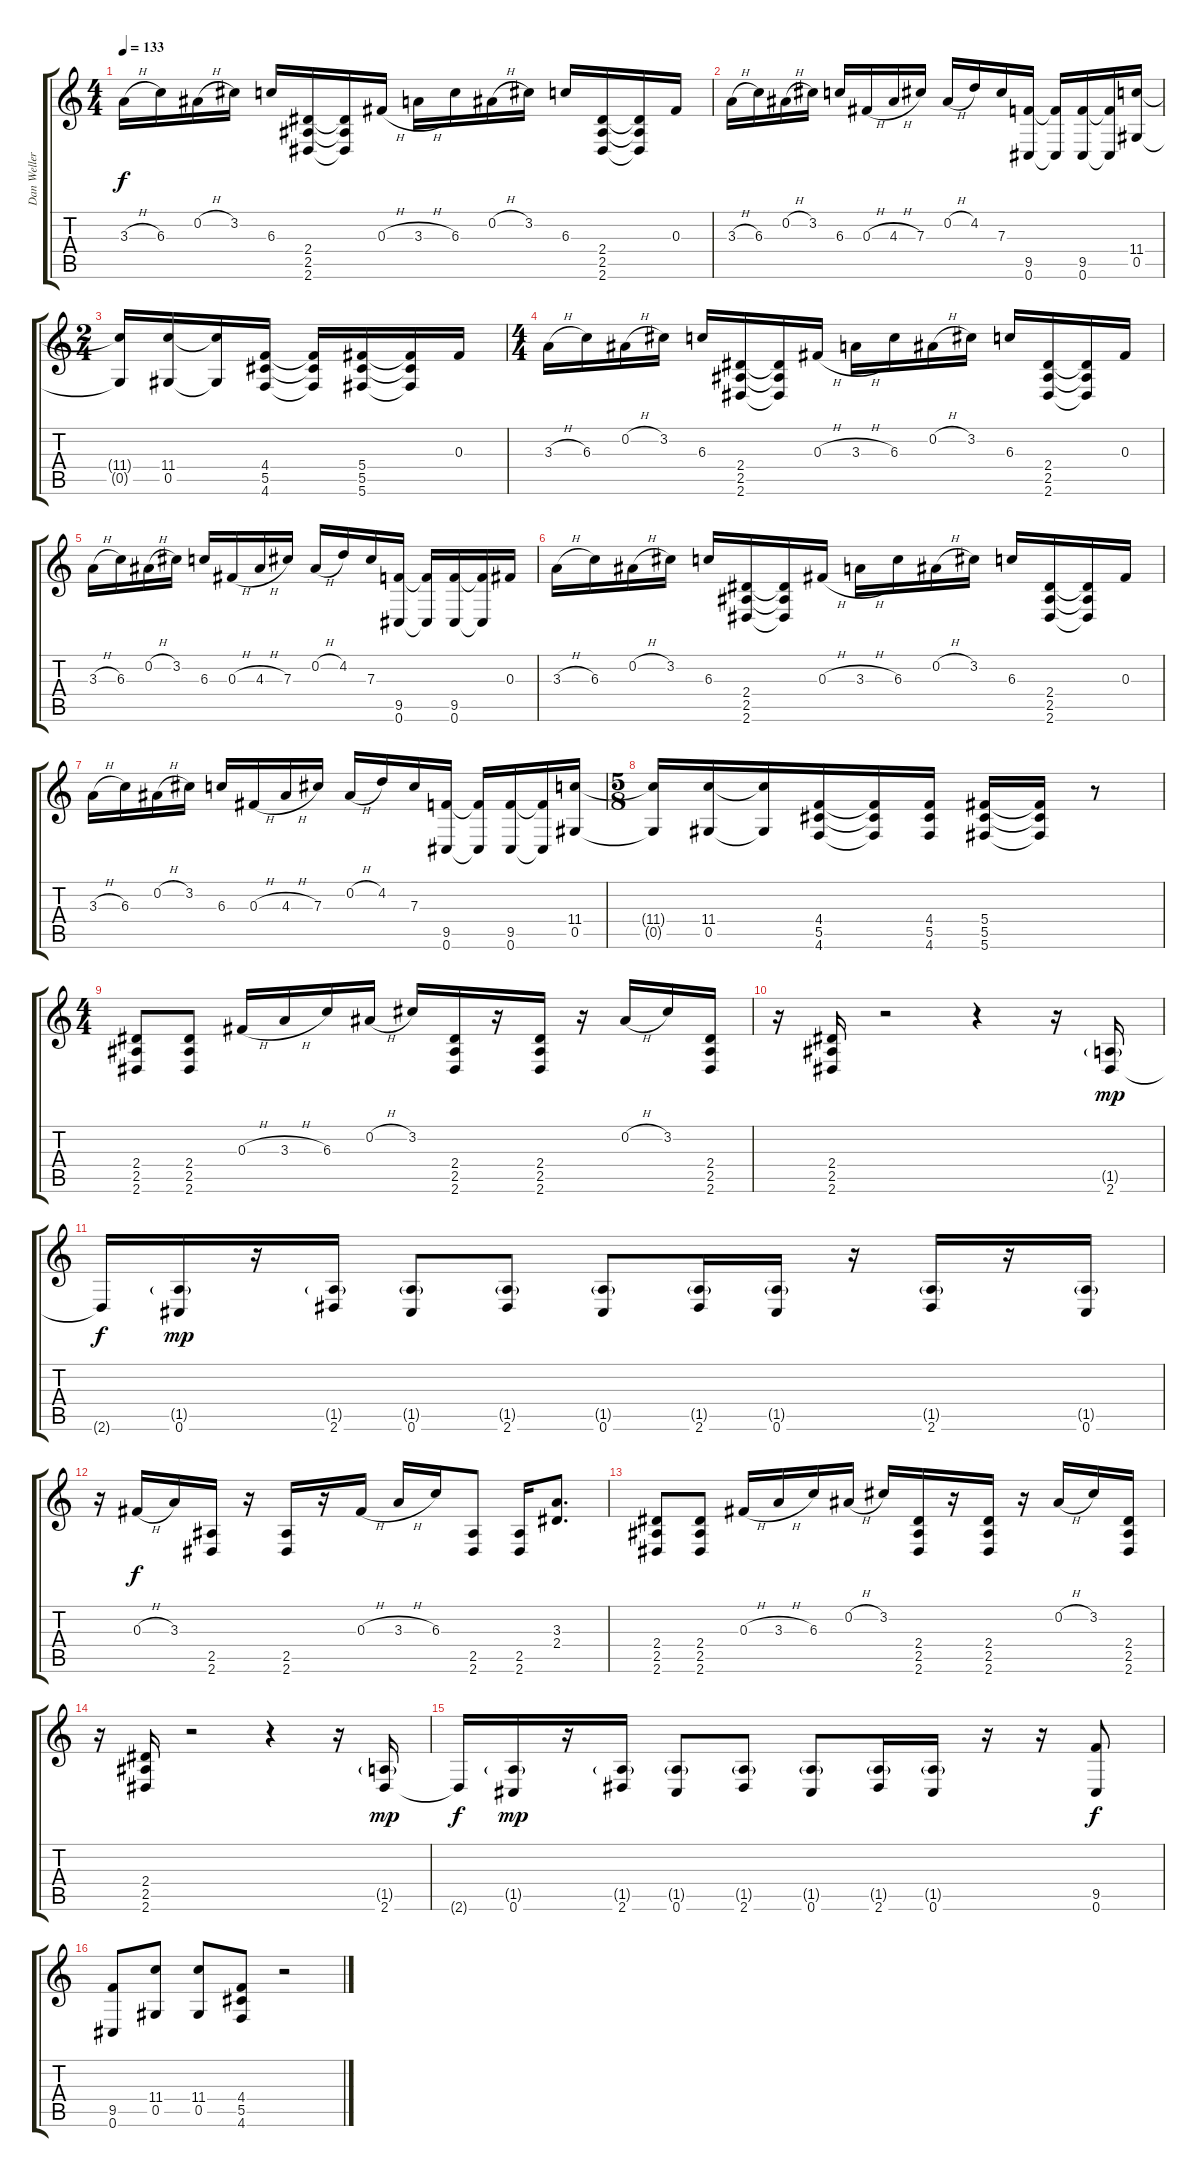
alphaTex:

\track ("Dan Weller" "Dan Weller") {instrument distortionguitar}
\staff {score tabs}
\tuning (Eb4 Bb3 Gb3 Db3 Ab2 Db2) {hide}
\ts (4 4)
\tempo 133
\clef g2
\ks c
3.3{h}.16{dy f} 6.3.16 0.2{h}.16 3.2.16 6.3.16 (2.4 2.5 2.6).16 (2.4{t} 2.5{t} 2.6{t}).16 0.3{h}.16 3.3{h}.16 6.3.16 0.2{h}.16 3.2.16 6.3.16 (2.4 2.5 2.6).16 (2.4{t} 2.5{t} 2.6{t}).16 0.3.16 |
3.3{h}.16 6.3.16 0.2{h}.16 3.2.16 6.3.16 0.3{h}.16 4.3{h}.16 7.3.16 0.2{h}.16 4.2.16 7.3.16 (9.5 0.6).16 (9.5{t} 0.6{t}).16 (9.5 0.6).16 (9.5{t} 0.6{t}).16 (11.4 0.5).16 |
\ts (2 4)
(11.4{t} 0.5{t}).16 (11.4 0.5).16 (11.4{t} 0.5{t}).16 (4.4 5.5 4.6).16 (4.4{t} 5.5{t} 4.6{t}).16 (5.4 5.5 5.6).16 (5.4{t} 5.5{t} 5.6{t}).16 0.3.16 |
\ts (4 4)
3.3{h}.16 6.3.16 0.2{h}.16 3.2.16 6.3.16 (2.4 2.5 2.6).16 (2.4{t} 2.5{t} 2.6{t}).16 0.3{h}.16 3.3{h}.16 6.3.16 0.2{h}.16 3.2.16 6.3.16 (2.4 2.5 2.6).16 (2.4{t} 2.5{t} 2.6{t}).16 0.3.16 |
3.3{h}.16 6.3.16 0.2{h}.16 3.2.16 6.3.16 0.3{h}.16 4.3{h}.16 7.3.16 0.2{h}.16 4.2.16 7.3.16 (9.5 0.6).16 (9.5{t} 0.6{t}).16 (9.5 0.6).16 (9.5{t} 0.6{t}).16 0.3.16 |
3.3{h}.16 6.3.16 0.2{h}.16 3.2.16 6.3.16 (2.4 2.5 2.6).16 (2.4{t} 2.5{t} 2.6{t}).16 0.3{h}.16 3.3{h}.16 6.3.16 0.2{h}.16 3.2.16 6.3.16 (2.4 2.5 2.6).16 (2.4{t} 2.5{t} 2.6{t}).16 0.3.16 |
3.3{h}.16 6.3.16 0.2{h}.16 3.2.16 6.3.16 0.3{h}.16 4.3{h}.16 7.3.16 0.2{h}.16 4.2.16 7.3.16 (9.5 0.6).16 (9.5{t} 0.6{t}).16 (9.5 0.6).16 (9.5{t} 0.6{t}).16 (11.4 0.5).16 |
\ts (5 8)
(11.4{t} 0.5{t}).16 (11.4 0.5).16 (11.4{t} 0.5{t}).16 (4.4 5.5 4.6).16 (4.4{t} 5.5{t} 4.6{t}).16 (4.4 5.5 4.6).16 (5.4 5.5 5.6).16 (5.4{t} 5.5{t} 5.6{t}).16 r.8 |
\ts (4 4)
(2.4 2.5 2.6).8 (2.4 2.5 2.6).8 0.3{h}.16 3.3{h}.16 6.3.16 0.2{h}.16 3.2.16 (2.4 2.5 2.6).16 r.16 (2.4 2.5 2.6).16 r.16 0.2{h}.16 3.2.16 (2.4 2.5 2.6).16 |
r.16 (2.4 2.5 2.6).16 r.2 r.4 r.16 (1.5{g} 2.6).16{dy mp} |
2.6{t}.16{dy f} (1.5{g} 0.6).16{dy mp} r.16 (1.5{g} 2.6).16 (1.5{g} 0.6).8 (1.5{g} 2.6).8 (1.5{g} 0.6).8 (1.5{g} 2.6).16 (1.5{g} 0.6).16 r.16 (1.5{g} 2.6).16 r.16 (1.5{g} 0.6).16 |
r.16 0.3{h}.16{dy f} 3.3.16 (2.5 2.6).16 r.16 (2.5 2.6).16 r.16 0.3{h}.16 3.3{h}.16 6.3.16 (2.5 2.6).8 (2.5 2.6).16 (3.3 2.4).8{d} |
(2.4 2.5 2.6).8 (2.4 2.5 2.6).8 0.3{h}.16 3.3{h}.16 6.3.16 0.2{h}.16 3.2.16 (2.4 2.5 2.6).16 r.16 (2.4 2.5 2.6).16 r.16 0.2{h}.16 3.2.16 (2.4 2.5 2.6).16 |
r.16 (2.4 2.5 2.6).16 r.2 r.4 r.16 (1.5{g} 2.6).16{dy mp} |
2.6{t}.16{dy f} (1.5{g} 0.6).16{dy mp} r.16 (1.5{g} 2.6).16 (1.5{g} 0.6).8 (1.5{g} 2.6).8 (1.5{g} 0.6).8 (1.5{g} 2.6).16 (1.5{g} 0.6).16 r.16 r.16 (9.5 0.6).8{dy f} |
(9.5 0.6).8 (11.4 0.5).8 (11.4 0.5).8 (4.4 5.5 4.6).8 r.2
